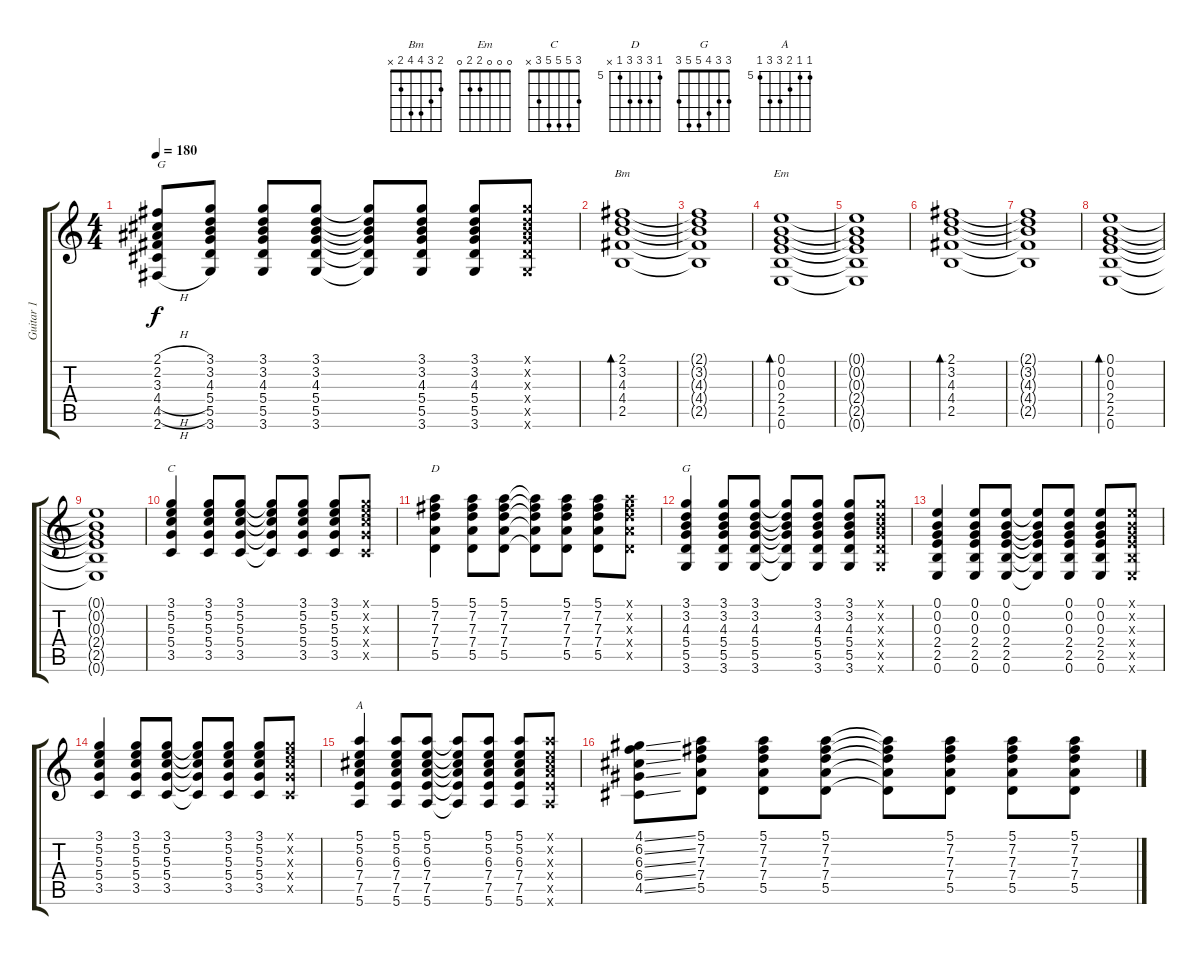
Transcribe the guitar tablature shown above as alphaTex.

\track ("Guitar 1" "Guitar 1") {instrument overdrivenguitar}
\staff {score tabs}
\tuning (E4 B3 G3 D3 A2 E2) {hide}
\chord ("Bm" 2 3 4 4 2 x)
\chord ("Em" 0 0 0 2 2 0)
\chord ("C" 3 5 5 5 3 x)
\chord ("D" 5 7 7 7 5 x) {firstfret 5}
\chord ("G" 3 3 4 5 5 3)
\chord ("A" 5 5 6 7 7 5) {firstfret 5}
\ts (4 4)
\tempo 180
\clef g2
\ks c
(2.1{h} 2.2{h} 3.3{h} 4.4{h} 4.5{h} 2.6{h}).8{txt "G" dy f} (3.1 3.2 4.3 5.4 5.5 3.6).8 (3.1 3.2 4.3 5.4 5.5 3.6).8 (3.1 3.2 4.3 5.4 5.5 3.6).8 (3.1{t} 3.2{t} 4.3{t} 5.4{t} 5.5{t} 3.6{t}).8 (3.1 3.2 4.3 5.4 5.5 3.6).8 (3.1 3.2 4.3 5.4 5.5 3.6).8 (3.1{x} 3.2{x} 4.3{x} 5.4{x} 5.5{x} 3.6{x}).8 |
(2.1 3.2 4.3 4.4 2.5).1{bd 240 ch "Bm"} |
(2.1{t} 3.2{t} 4.3{t} 4.4{t} 2.5{t}).1 |
(0.1 0.2 0.3 2.4 2.5 0.6).1{bd 240 ch "Em"} |
(0.1{t} 0.2{t} 0.3{t} 2.4{t} 2.5{t} 0.6{t}).1 |
(2.1 3.2 4.3 4.4 2.5).1{bd 240} |
(2.1{t} 3.2{t} 4.3{t} 4.4{t} 2.5{t}).1 |
(0.1 0.2 0.3 2.4 2.5 0.6).1{bd 240} |
(0.1{t} 0.2{t} 0.3{t} 2.4{t} 2.5{t} 0.6{t}).1 |
(3.1 5.2 5.3 5.4 3.5).4{ch "C"} (3.1 5.2 5.3 5.4 3.5).8 (3.1 5.2 5.3 5.4 3.5).8 (3.1{t} 5.2{t} 5.3{t} 5.4{t} 3.5{t}).8 (3.1 5.2 5.3 5.4 3.5).8 (3.1 5.2 5.3 5.4 3.5).8 (3.1{x} 5.2{x} 5.3{x} 5.4{x} 3.5{x}).8 |
(5.1 7.2 7.3 7.4 5.5).4{ch "D"} (5.1 7.2 7.3 7.4 5.5).8 (5.1 7.2 7.3 7.4 5.5).8 (5.1{t} 7.2{t} 7.3{t} 7.4{t} 5.5{t}).8 (5.1 7.2 7.3 7.4 5.5).8 (5.1 7.2 7.3 7.4 5.5).8 (5.1{x} 7.2{x} 7.3{x} 7.4{x} 5.5{x}).8 |
(3.1 3.2 4.3 5.4 5.5 3.6).4{ch "G"} (3.1 3.2 4.3 5.4 5.5 3.6).8 (3.1 3.2 4.3 5.4 5.5 3.6).8 (3.1{t} 3.2{t} 4.3{t} 5.4{t} 5.5{t} 3.6{t}).8 (3.1 3.2 4.3 5.4 5.5 3.6).8 (3.1 3.2 4.3 5.4 5.5 3.6).8 (3.1{x} 3.2{x} 4.3{x} 5.4{x} 5.5{x} 3.6{x}).8 |
(0.1 0.2 0.3 2.4 2.5 0.6).4 (0.1 0.2 0.3 2.4 2.5 0.6).8 (0.1 0.2 0.3 2.4 2.5 0.6).8 (0.1{t} 0.2{t} 0.3{t} 2.4{t} 2.5{t} 0.6{t}).8 (0.1 0.2 0.3 2.4 2.5 0.6).8 (0.1 0.2 0.3 2.4 2.5 0.6).8 (0.1{x} 0.2{x} 0.3{x} 2.4{x} 2.5{x} 0.6{x}).8 |
(3.1 5.2 5.3 5.4 3.5).4 (3.1 5.2 5.3 5.4 3.5).8 (3.1 5.2 5.3 5.4 3.5).8 (3.1{t} 5.2{t} 5.3{t} 5.4{t} 3.5{t}).8 (3.1 5.2 5.3 5.4 3.5).8 (3.1 5.2 5.3 5.4 3.5).8 (3.1{x} 5.2{x} 5.3{x} 5.4{x} 3.5{x}).8 |
(5.1 5.2 6.3 7.4 7.5 5.6).4{ch "A"} (5.1 5.2 6.3 7.4 7.5 5.6).8 (5.1 5.2 6.3 7.4 7.5 5.6).8 (5.1{t} 5.2{t} 6.3{t} 7.4{t} 7.5{t} 5.6{t}).8 (5.1 5.2 6.3 7.4 7.5 5.6).8 (5.1 5.2 6.3 7.4 7.5 5.6).8 (5.1{x} 5.2{x} 6.3{x} 7.4{x} 7.5{x} 5.6{x}).8 |
(4.1{ss} 6.2{ss} 6.3{ss} 6.4{ss} 4.5{ss}).8 (5.1 7.2 7.3 7.4 5.5).8 (5.1 7.2 7.3 7.4 5.5).8 (5.1 7.2 7.3 7.4 5.5).8 (5.1{t} 7.2{t} 7.3{t} 7.4{t} 5.5{t}).8 (5.1 7.2 7.3 7.4 5.5).8 (5.1 7.2 7.3 7.4 5.5).8 (5.1 7.2 7.3 7.4 5.5).8
